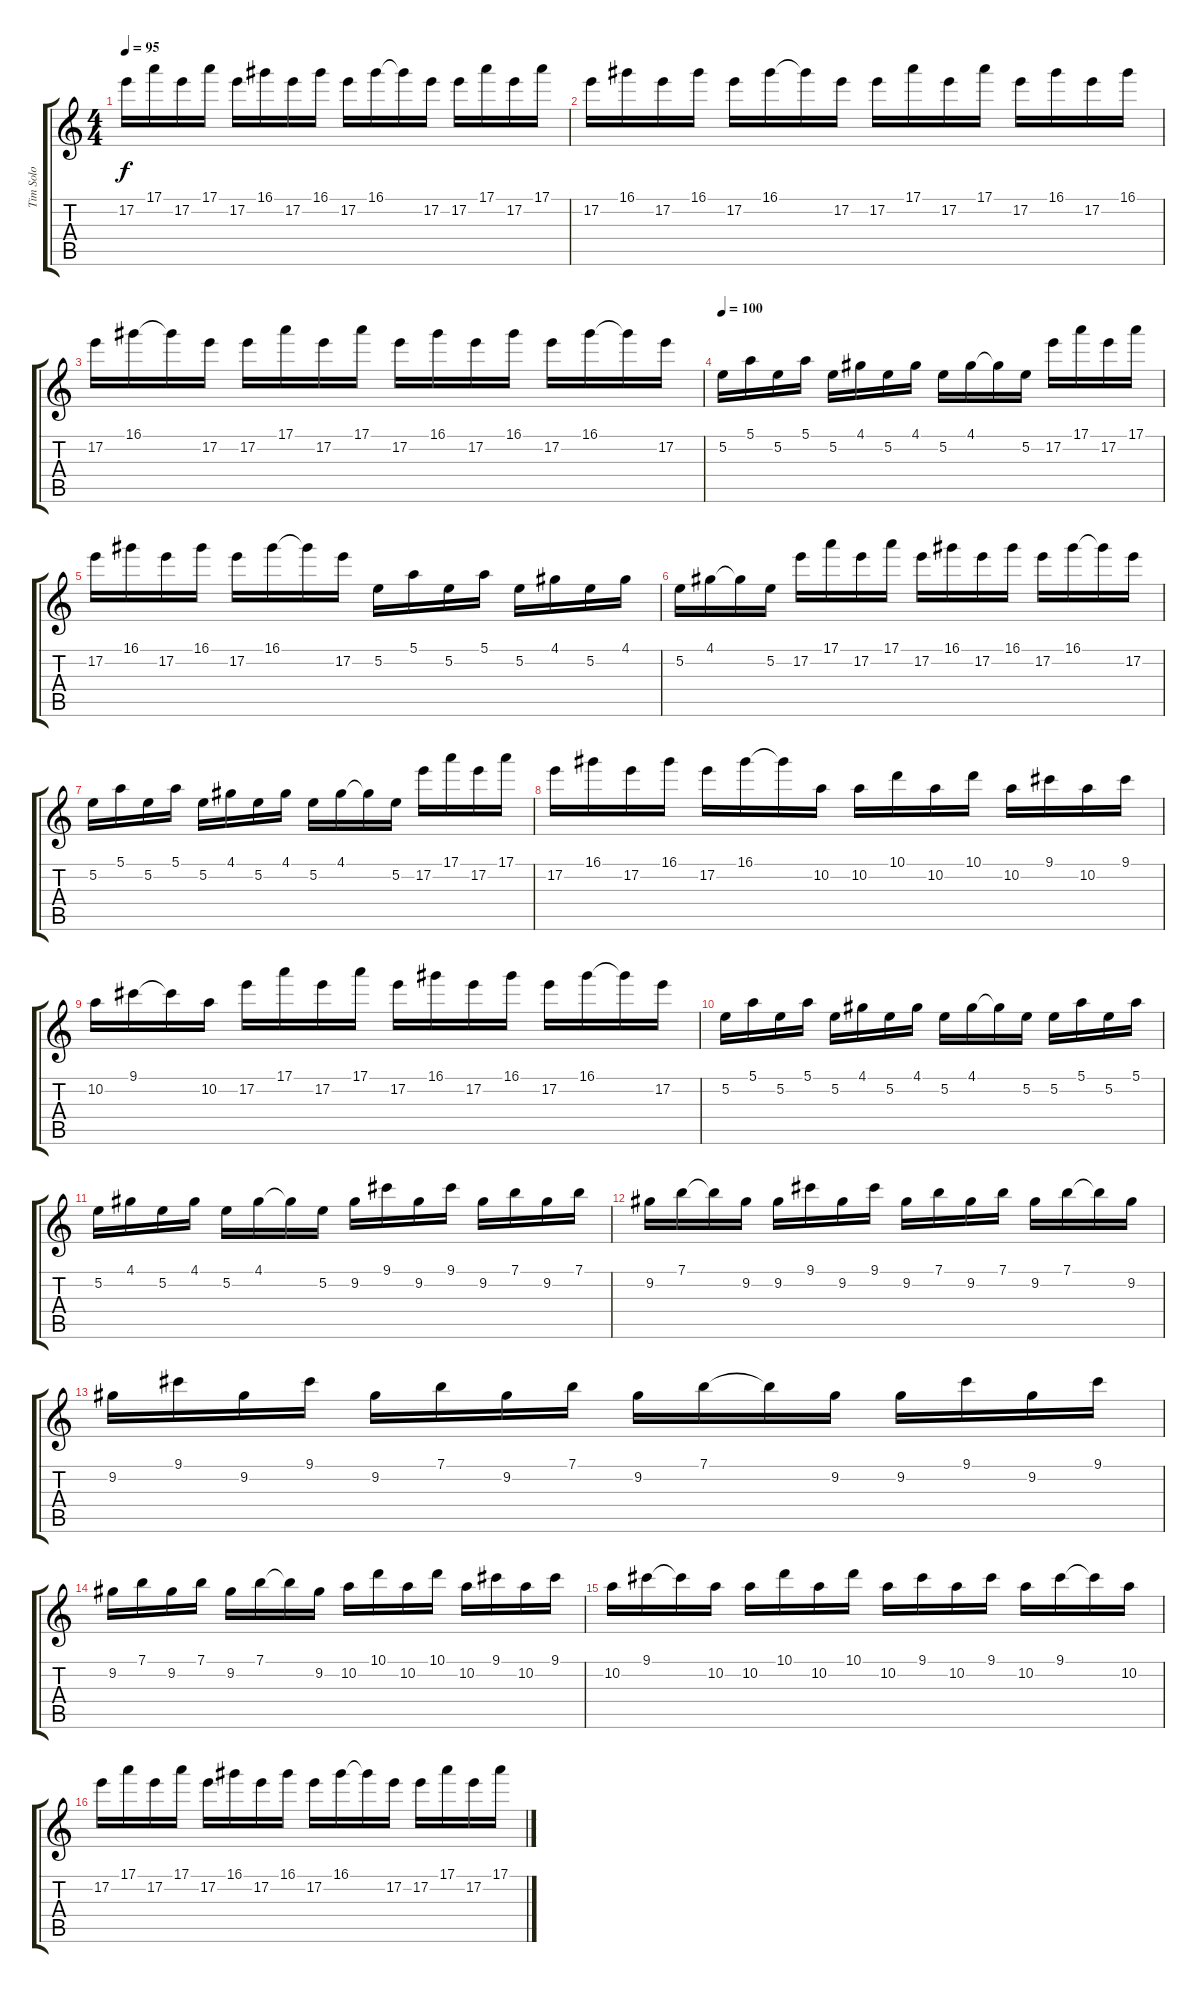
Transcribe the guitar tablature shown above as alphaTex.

\track ("Tim Solo" "Tim Solo") {instrument overdrivenguitar}
\staff {score tabs}
\tuning (E4 B3 G3 D3 A2 E2) {hide}
\ts (4 4)
\tempo 95
\clef g2
\ks c
17.2.16{dy f} 17.1.16 17.2.16 17.1.16 17.2.16 16.1.16 17.2.16 16.1.16 17.2.16 16.1.16 16.1{t}.16 17.2.16 17.2.16 17.1.16 17.2.16 17.1.16 |
17.2.16 16.1.16 17.2.16 16.1.16 17.2.16 16.1.16 16.1{t}.16 17.2.16 17.2.16 17.1.16 17.2.16 17.1.16 17.2.16 16.1.16 17.2.16 16.1.16 |
17.2.16 16.1.16 16.1{t}.16 17.2.16 17.2.16 17.1.16 17.2.16 17.1.16 17.2.16 16.1.16 17.2.16 16.1.16 17.2.16 16.1.16 16.1{t}.16 17.2.16 |
\tempo 100
5.2.16 5.1.16 5.2.16 5.1.16 5.2.16 4.1.16 5.2.16 4.1.16 5.2.16 4.1.16 4.1{t}.16 5.2.16 17.2.16 17.1.16 17.2.16 17.1.16 |
17.2.16 16.1.16 17.2.16 16.1.16 17.2.16 16.1.16 16.1{t}.16 17.2.16 5.2.16 5.1.16 5.2.16 5.1.16 5.2.16 4.1.16 5.2.16 4.1.16 |
5.2.16 4.1.16 4.1{t}.16 5.2.16 17.2.16 17.1.16 17.2.16 17.1.16 17.2.16 16.1.16 17.2.16 16.1.16 17.2.16 16.1.16 16.1{t}.16 17.2.16 |
5.2.16 5.1.16 5.2.16 5.1.16 5.2.16 4.1.16 5.2.16 4.1.16 5.2.16 4.1.16 4.1{t}.16 5.2.16 17.2.16 17.1.16 17.2.16 17.1.16 |
17.2.16 16.1.16 17.2.16 16.1.16 17.2.16 16.1.16 16.1{t}.16 10.2.16 10.2.16 10.1.16 10.2.16 10.1.16 10.2.16 9.1.16 10.2.16 9.1.16 |
10.2.16 9.1.16 9.1{t}.16 10.2.16 17.2.16 17.1.16 17.2.16 17.1.16 17.2.16 16.1.16 17.2.16 16.1.16 17.2.16 16.1.16 16.1{t}.16 17.2.16 |
5.2.16 5.1.16 5.2.16 5.1.16 5.2.16 4.1.16 5.2.16 4.1.16 5.2.16 4.1.16 4.1{t}.16 5.2.16 5.2.16 5.1.16 5.2.16 5.1.16 |
5.2.16 4.1.16 5.2.16 4.1.16 5.2.16 4.1.16 4.1{t}.16 5.2.16 9.2.16 9.1.16 9.2.16 9.1.16 9.2.16 7.1.16 9.2.16 7.1.16 |
9.2.16 7.1.16 7.1{t}.16 9.2.16 9.2.16 9.1.16 9.2.16 9.1.16 9.2.16 7.1.16 9.2.16 7.1.16 9.2.16 7.1.16 7.1{t}.16 9.2.16 |
9.2.16 9.1.16 9.2.16 9.1.16 9.2.16 7.1.16 9.2.16 7.1.16 9.2.16 7.1.16 7.1{t}.16 9.2.16 9.2.16 9.1.16 9.2.16 9.1.16 |
9.2.16 7.1.16 9.2.16 7.1.16 9.2.16 7.1.16 7.1{t}.16 9.2.16 10.2.16 10.1.16 10.2.16 10.1.16 10.2.16 9.1.16 10.2.16 9.1.16 |
10.2.16 9.1.16 9.1{t}.16 10.2.16 10.2.16 10.1.16 10.2.16 10.1.16 10.2.16 9.1.16 10.2.16 9.1.16 10.2.16 9.1.16 9.1{t}.16 10.2.16 |
17.2.16 17.1.16 17.2.16 17.1.16 17.2.16 16.1.16 17.2.16 16.1.16 17.2.16 16.1.16 16.1{t}.16 17.2.16 17.2.16 17.1.16 17.2.16 17.1.16
